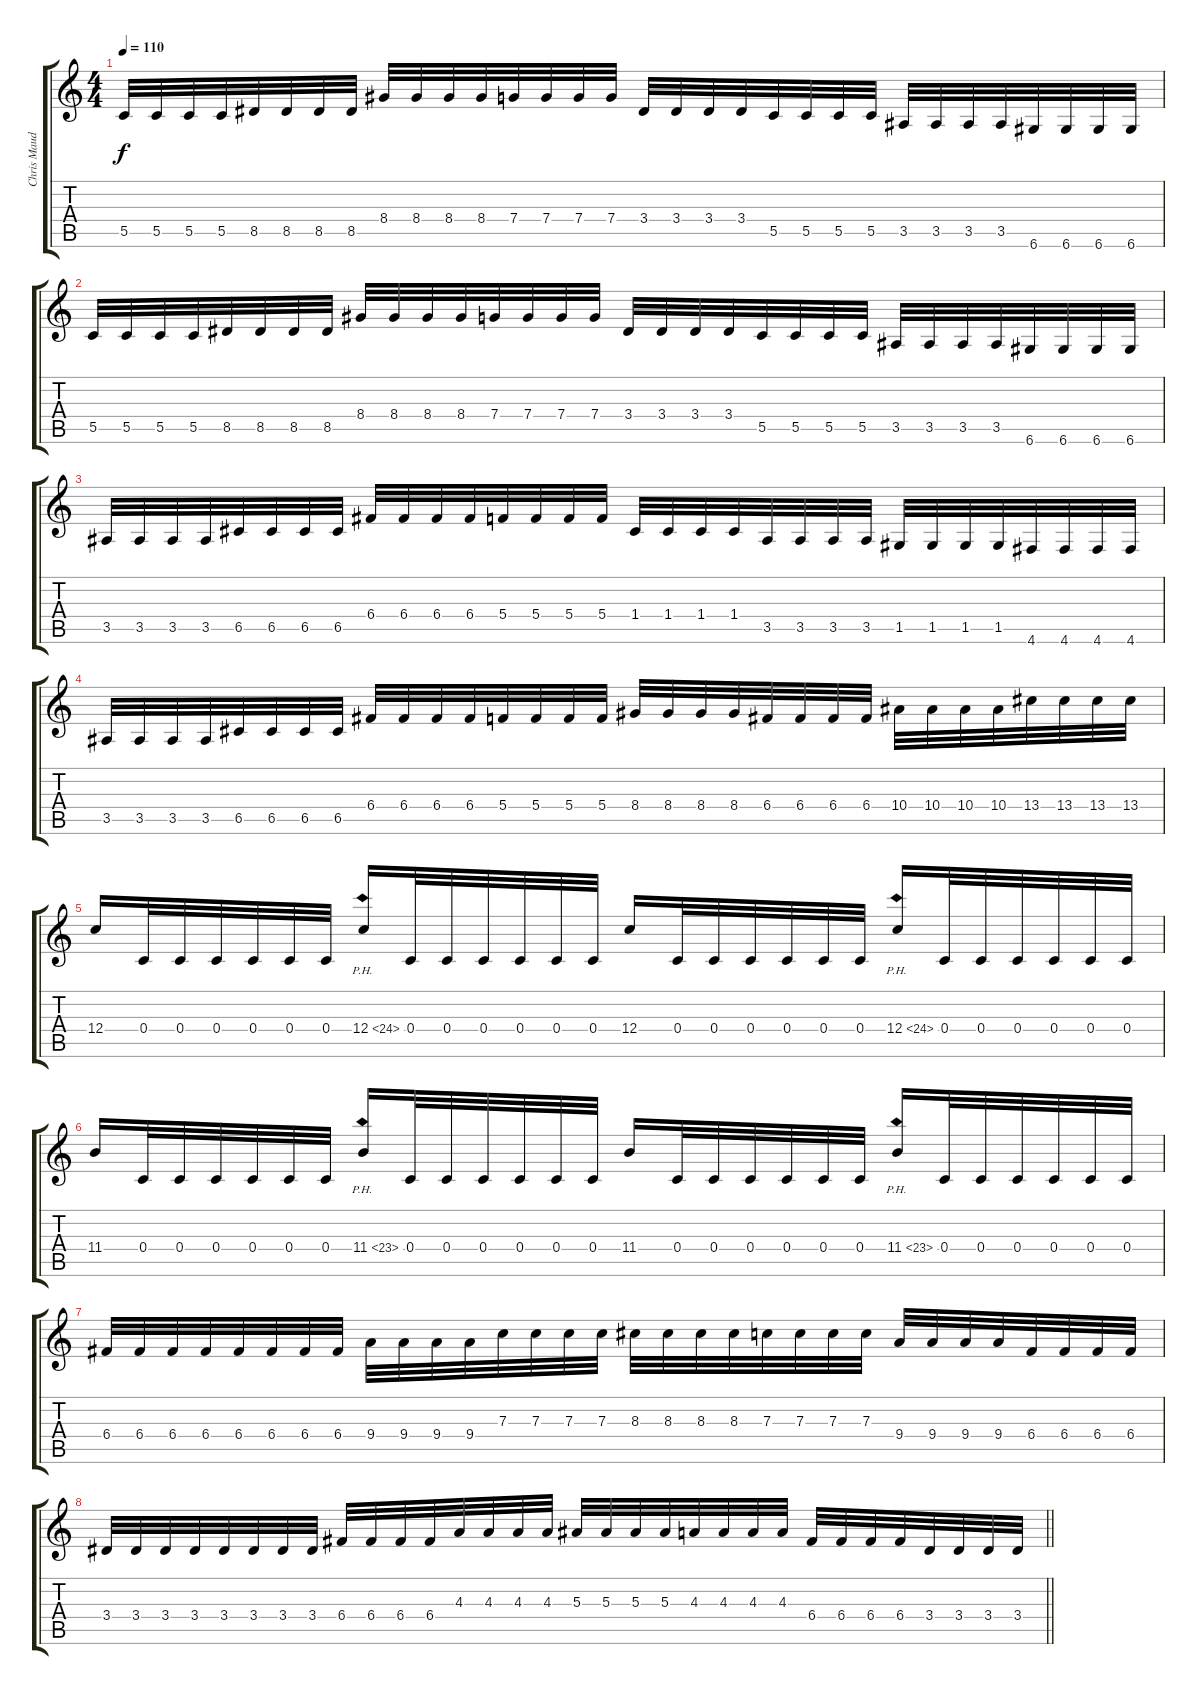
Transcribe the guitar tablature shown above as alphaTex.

\track ("Chris Maudling" "Chris Maud") {instrument overdrivenguitar}
\staff {score tabs}
\tuning (D4 A3 F3 C3 G2 D2) {hide}
\ts (4 4)
\tempo 110
\clef g2
\ks c
5.5.32{dy f} 5.5.32 5.5.32 5.5.32 8.5.32 8.5.32 8.5.32 8.5.32 8.4.32 8.4.32 8.4.32 8.4.32 7.4.32 7.4.32 7.4.32 7.4.32 3.4.32 3.4.32 3.4.32 3.4.32 5.5.32 5.5.32 5.5.32 5.5.32 3.5.32 3.5.32 3.5.32 3.5.32 6.6.32 6.6.32 6.6.32 6.6.32 |
5.5.32 5.5.32 5.5.32 5.5.32 8.5.32 8.5.32 8.5.32 8.5.32 8.4.32 8.4.32 8.4.32 8.4.32 7.4.32 7.4.32 7.4.32 7.4.32 3.4.32 3.4.32 3.4.32 3.4.32 5.5.32 5.5.32 5.5.32 5.5.32 3.5.32 3.5.32 3.5.32 3.5.32 6.6.32 6.6.32 6.6.32 6.6.32 |
3.5.32 3.5.32 3.5.32 3.5.32 6.5.32 6.5.32 6.5.32 6.5.32 6.4.32 6.4.32 6.4.32 6.4.32 5.4.32 5.4.32 5.4.32 5.4.32 1.4.32 1.4.32 1.4.32 1.4.32 3.5.32 3.5.32 3.5.32 3.5.32 1.5.32 1.5.32 1.5.32 1.5.32 4.6.32 4.6.32 4.6.32 4.6.32 |
3.5.32 3.5.32 3.5.32 3.5.32 6.5.32 6.5.32 6.5.32 6.5.32 6.4.32 6.4.32 6.4.32 6.4.32 5.4.32 5.4.32 5.4.32 5.4.32 8.4.32 8.4.32 8.4.32 8.4.32 6.4.32 6.4.32 6.4.32 6.4.32 10.4.32 10.4.32 10.4.32 10.4.32 13.4.32 13.4.32 13.4.32 13.4.32 |
12.4.16 0.4.32 0.4.32 0.4.32 0.4.32 0.4.32 0.4.32 12.4{ph 12}.16 0.4.32 0.4.32 0.4.32 0.4.32 0.4.32 0.4.32 12.4.16 0.4.32 0.4.32 0.4.32 0.4.32 0.4.32 0.4.32 12.4{ph 12}.16 0.4.32 0.4.32 0.4.32 0.4.32 0.4.32 0.4.32 |
11.4.16 0.4.32 0.4.32 0.4.32 0.4.32 0.4.32 0.4.32 11.4{ph 12}.16 0.4.32 0.4.32 0.4.32 0.4.32 0.4.32 0.4.32 11.4.16 0.4.32 0.4.32 0.4.32 0.4.32 0.4.32 0.4.32 11.4{ph 12}.16 0.4.32 0.4.32 0.4.32 0.4.32 0.4.32 0.4.32 |
6.4.32 6.4.32 6.4.32 6.4.32 6.4.32 6.4.32 6.4.32 6.4.32 9.4.32 9.4.32 9.4.32 9.4.32 7.3.32 7.3.32 7.3.32 7.3.32 8.3.32 8.3.32 8.3.32 8.3.32 7.3.32 7.3.32 7.3.32 7.3.32 9.4.32 9.4.32 9.4.32 9.4.32 6.4.32 6.4.32 6.4.32 6.4.32 |
\barLineRight lightlight
3.4.32 3.4.32 3.4.32 3.4.32 3.4.32 3.4.32 3.4.32 3.4.32 6.4.32 6.4.32 6.4.32 6.4.32 4.3.32 4.3.32 4.3.32 4.3.32 5.3.32 5.3.32 5.3.32 5.3.32 4.3.32 4.3.32 4.3.32 4.3.32 6.4.32 6.4.32 6.4.32 6.4.32 3.4.32 3.4.32 3.4.32 3.4.32
